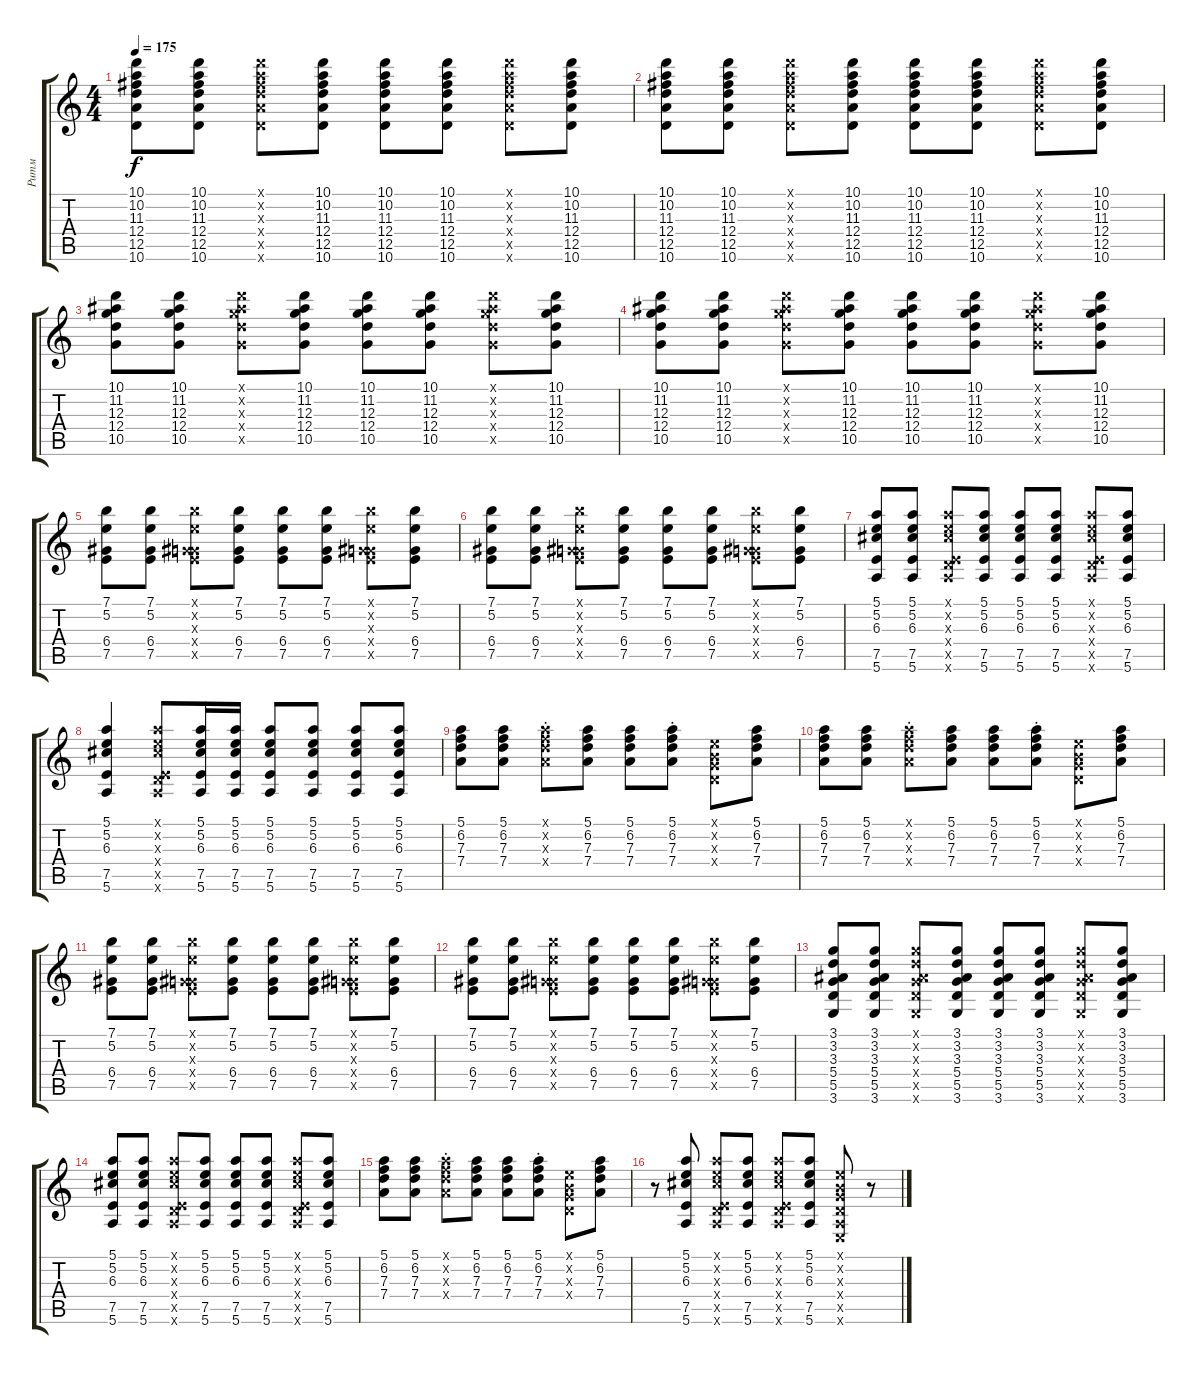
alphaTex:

\track ("Ритм" "Ритм") {instrument acousticguitarnylon}
\staff {score tabs}
\tuning (E4 B3 G3 D3 A2 E2) {hide}
\ts (4 4)
\tempo 175
\clef g2
\ks c
(10.1 10.2 11.3 12.4 12.5 10.6).8{dy f} (10.1 10.2 11.3 12.4 12.5 10.6).8 (10.1{x} 10.2{x} 11.3{x} 12.4{x} 12.5{x} 10.6{x}).8 (10.1 10.2 11.3 12.4 12.5 10.6).8 (10.1 10.2 11.3 12.4 12.5 10.6).8 (10.1 10.2 11.3 12.4 12.5 10.6).8 (10.1{x} 10.2{x} 11.3{x} 12.4{x} 12.5{x} 10.6{x}).8 (10.1 10.2 11.3 12.4 12.5 10.6).8 |
(10.1 10.2 11.3 12.4 12.5 10.6).8 (10.1 10.2 11.3 12.4 12.5 10.6).8 (10.1{x} 10.2{x} 11.3{x} 12.4{x} 12.5{x} 10.6{x}).8 (10.1 10.2 11.3 12.4 12.5 10.6).8 (10.1 10.2 11.3 12.4 12.5 10.6).8 (10.1 10.2 11.3 12.4 12.5 10.6).8 (10.1{x} 10.2{x} 11.3{x} 12.4{x} 12.5{x} 10.6{x}).8 (10.1 10.2 11.3 12.4 12.5 10.6).8 |
(10.1 11.2 12.3 12.4 10.5).8 (10.1 11.2 12.3 12.4 10.5).8 (10.1{x} 11.2{x} 12.3{x} 12.4{x} 10.5{x}).8 (10.1 11.2 12.3 12.4 10.5).8 (10.1 11.2 12.3 12.4 10.5).8 (10.1 11.2 12.3 12.4 10.5).8 (10.1{x} 11.2{x} 12.3{x} 12.4{x} 10.5{x}).8 (10.1 11.2 12.3 12.4 10.5).8 |
(10.1 11.2 12.3 12.4 10.5).8 (10.1 11.2 12.3 12.4 10.5).8 (10.1{x} 11.2{x} 12.3{x} 12.4{x} 10.5{x}).8 (10.1 11.2 12.3 12.4 10.5).8 (10.1 11.2 12.3 12.4 10.5).8 (10.1 11.2 12.3 12.4 10.5).8 (10.1{x} 11.2{x} 12.3{x} 12.4{x} 10.5{x}).8 (10.1 11.2 12.3 12.4 10.5).8 |
(7.1 5.2 6.4 7.5).8 (7.1 5.2 6.4 7.5).8 (7.1{x} 5.2{x} 0.3{x} 6.4{x} 7.5{x}).8 (7.1 5.2 6.4 7.5).8 (7.1 5.2 6.4 7.5).8 (7.1 5.2 6.4 7.5).8 (7.1{x} 5.2{x} 0.3{x} 6.4{x} 7.5{x}).8 (7.1 5.2 6.4 7.5).8 |
(7.1 5.2 6.4 7.5).8 (7.1 5.2 6.4 7.5).8 (7.1{x} 5.2{x} 0.3{x} 6.4{x} 7.5{x}).8 (7.1 5.2 6.4 7.5).8 (7.1 5.2 6.4 7.5).8 (7.1 5.2 6.4 7.5).8 (7.1{x} 5.2{x} 0.3{x} 6.4{x} 7.5{x}).8 (7.1 5.2 6.4 7.5).8 |
(5.1 5.2 6.3 7.5 5.6).8 (5.1 5.2 6.3 7.5 5.6).8 (5.1{x} 5.2{x} 6.3{x} 0.4{x} 7.5{x} 5.6{x}).8 (5.1 5.2 6.3 7.5 5.6).8 (5.1 5.2 6.3 7.5 5.6).8 (5.1 5.2 6.3 7.5 5.6).8 (5.1{x} 5.2{x} 6.3{x} 0.4{x} 7.5{x} 5.6{x}).8 (5.1 5.2 6.3 7.5 5.6).8 |
(5.1 5.2 6.3 7.5 5.6).4 (5.1{x} 5.2{x} 6.3{x} 0.4{x} 7.5{x} 5.6{x}).8 (5.1 5.2 6.3 7.5 5.6).16 (5.1 5.2 6.3 7.5 5.6).16 (5.1 5.2 6.3 7.5 5.6).8 (5.1 5.2 6.3 7.5 5.6).8 (5.1 5.2 6.3 7.5 5.6).8 (5.1 5.2 6.3 7.5 5.6).8 |
(5.1 6.2 7.3 7.4).8 (5.1 6.2 7.3 7.4).8 (5.1{st x} 6.2{st x} 7.3{st x} 7.4{st x}).8 (5.1 6.2 7.3 7.4).8 (5.1 6.2 7.3 7.4).8 (5.1{st} 6.2{st} 7.3{st} 7.4{st}).8 (0.1{x} 0.2{x} 0.3{x} 0.4{x}).8 (5.1 6.2 7.3 7.4).8 |
(5.1 6.2 7.3 7.4).8 (5.1 6.2 7.3 7.4).8 (5.1{st x} 6.2{st x} 7.3{st x} 7.4{st x}).8 (5.1 6.2 7.3 7.4).8 (5.1 6.2 7.3 7.4).8 (5.1{st} 6.2{st} 7.3{st} 7.4{st}).8 (0.1{x} 0.2{x} 0.3{x} 0.4{x}).8 (5.1 6.2 7.3 7.4).8 |
(7.1 5.2 6.4 7.5).8 (7.1 5.2 6.4 7.5).8 (7.1{x} 5.2{x} 0.3{x} 6.4{x} 7.5{x}).8 (7.1 5.2 6.4 7.5).8 (7.1 5.2 6.4 7.5).8 (7.1 5.2 6.4 7.5).8 (7.1{x} 5.2{x} 0.3{x} 6.4{x} 7.5{x}).8 (7.1 5.2 6.4 7.5).8 |
(7.1 5.2 6.4 7.5).8 (7.1 5.2 6.4 7.5).8 (7.1{x} 5.2{x} 0.3{x} 6.4{x} 7.5{x}).8 (7.1 5.2 6.4 7.5).8 (7.1 5.2 6.4 7.5).8 (7.1 5.2 6.4 7.5).8 (7.1{x} 5.2{x} 0.3{x} 6.4{x} 7.5{x}).8 (7.1 5.2 6.4 7.5).8 |
(3.1 3.2 3.3 5.4 5.5 3.6).8 (3.1 3.2 3.3 5.4 5.5 3.6).8 (3.1{x} 3.2{x} 3.3{x} 5.4{x} 5.5{x} 3.6{x}).8 (3.1 3.2 3.3 5.4 5.5 3.6).8 (3.1 3.2 3.3 5.4 5.5 3.6).8 (3.1 3.2 3.3 5.4 5.5 3.6).8 (3.1{x} 3.2{x} 3.3{x} 5.4{x} 5.5{x} 3.6{x}).8 (3.1 3.2 3.3 5.4 5.5 3.6).8 |
(5.1 5.2 6.3 7.5 5.6).8 (5.1 5.2 6.3 7.5 5.6).8 (5.1{x} 5.2{x} 6.3{x} 0.4{x} 7.5{x} 5.6{x}).8 (5.1 5.2 6.3 7.5 5.6).8 (5.1 5.2 6.3 7.5 5.6).8 (5.1 5.2 6.3 7.5 5.6).8 (5.1{x} 5.2{x} 6.3{x} 0.4{x} 7.5{x} 5.6{x}).8 (5.1 5.2 6.3 7.5 5.6).8 |
(5.1 6.2 7.3 7.4).8 (5.1 6.2 7.3 7.4).8 (5.1{st x} 6.2{st x} 7.3{st x} 7.4{st x}).8 (5.1 6.2 7.3 7.4).8 (5.1 6.2 7.3 7.4).8 (5.1{st} 6.2{st} 7.3{st} 7.4{st}).8 (0.1{x} 0.2{x} 0.3{x} 0.4{x}).8 (5.1 6.2 7.3 7.4).8 |
r.8 (5.1 5.2 6.3 7.5 5.6).8 (5.1{x} 5.2{x} 6.3{x} 0.4{x} 7.5{x} 5.6{x}).8 (5.1 5.2 6.3 7.5 5.6).8 (5.1{x} 5.2{x} 6.3{x} 0.4{x} 7.5{x} 5.6{x}).8 (5.1 5.2 6.3 7.5 5.6).8 (0.1{x} 0.2{x} 0.3{x} 0.4{x} 0.5{x} 0.6{x}).8 r.8
